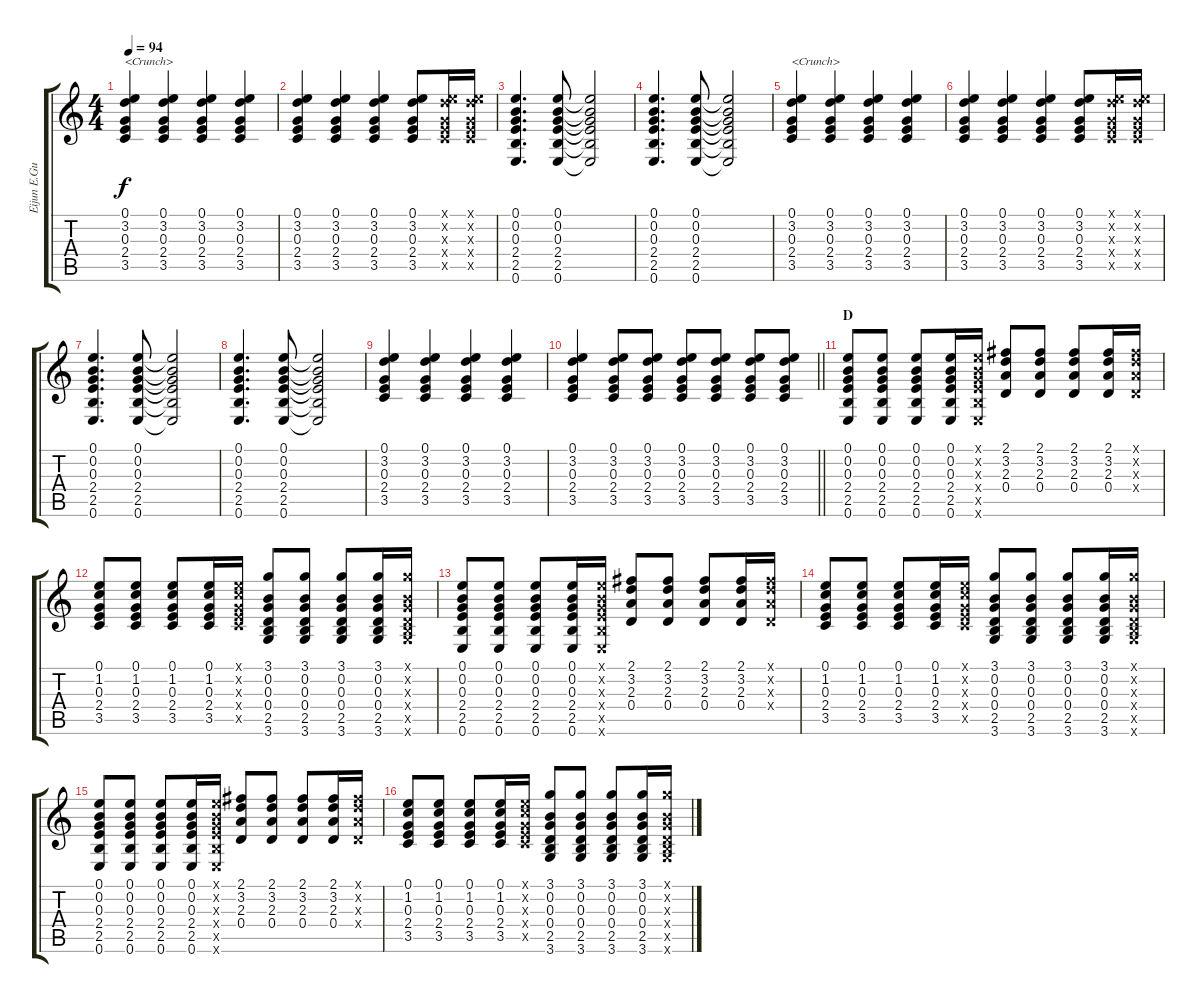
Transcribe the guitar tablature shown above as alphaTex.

\track ("Eijun E.Guitar II" "Eijun E.Gu") {instrument electricguitarclean}
\staff {score tabs}
\tuning (E4 B3 G3 D3 A2 E2) {hide}
\ts (4 4)
\tempo 94
\clef g2
\ks c
(0.1 3.2 0.3 2.4 3.5).4{txt "<Crunch>" dy f instrument overdrivenguitar} (0.1 3.2 0.3 2.4 3.5).4 (0.1 3.2 0.3 2.4 3.5).4 (0.1 3.2 0.3 2.4 3.5).4 |
(0.1 3.2 0.3 2.4 3.5).4 (0.1 3.2 0.3 2.4 3.5).4 (0.1 3.2 0.3 2.4 3.5).4 (0.1 3.2 0.3 2.4 3.5).8 (0.1{x} 3.2{x} 0.3{x} 2.4{x} 3.5{x}).16 (0.1{x} 3.2{x} 0.3{x} 2.4{x} 3.5{x}).16 |
(0.1 0.2 0.3 2.4 2.5 0.6).4{d} (0.1 0.2 0.3 2.4 2.5 0.6).8 (0.1{t} 0.2{t} 0.3{t} 2.4{t} 2.5{t} 0.6{t}).2 |
(0.1 0.2 0.3 2.4 2.5 0.6).4{d} (0.1 0.2 0.3 2.4 2.5 0.6).8 (0.1{t} 0.2{t} 0.3{t} 2.4{t} 2.5{t} 0.6{t}).2 |
(0.1 3.2 0.3 2.4 3.5).4{txt "<Crunch>" instrument overdrivenguitar} (0.1 3.2 0.3 2.4 3.5).4 (0.1 3.2 0.3 2.4 3.5).4 (0.1 3.2 0.3 2.4 3.5).4 |
(0.1 3.2 0.3 2.4 3.5).4 (0.1 3.2 0.3 2.4 3.5).4 (0.1 3.2 0.3 2.4 3.5).4 (0.1 3.2 0.3 2.4 3.5).8 (0.1{x} 3.2{x} 0.3{x} 2.4{x} 3.5{x}).16 (0.1{x} 3.2{x} 0.3{x} 2.4{x} 3.5{x}).16 |
(0.1 0.2 0.3 2.4 2.5 0.6).4{d} (0.1 0.2 0.3 2.4 2.5 0.6).8 (0.1{t} 0.2{t} 0.3{t} 2.4{t} 2.5{t} 0.6{t}).2 |
(0.1 0.2 0.3 2.4 2.5 0.6).4{d} (0.1 0.2 0.3 2.4 2.5 0.6).8 (0.1{t} 0.2{t} 0.3{t} 2.4{t} 2.5{t} 0.6{t}).2 |
(0.1 3.2 0.3 2.4 3.5).4 (0.1 3.2 0.3 2.4 3.5).4 (0.1 3.2 0.3 2.4 3.5).4 (0.1 3.2 0.3 2.4 3.5).4 |
\barLineRight lightlight
(0.1 3.2 0.3 2.4 3.5).4 (0.1 3.2 0.3 2.4 3.5).8 (0.1 3.2 0.3 2.4 3.5).8 (0.1 3.2 0.3 2.4 3.5).8 (0.1 3.2 0.3 2.4 3.5).8 (0.1 3.2 0.3 2.4 3.5).8 (0.1 3.2 0.3 2.4 3.5).8 |
\section ("" "D")
(0.1 0.2 0.3 2.4 2.5 0.6).8 (0.1 0.2 0.3 2.4 2.5 0.6).8 (0.1 0.2 0.3 2.4 2.5 0.6).8 (0.1 0.2 0.3 2.4 2.5 0.6).16 (0.1{x} 0.2{x} 0.3{x} 2.4{x} 2.5{x} 0.6{x}).16 (2.1 3.2 2.3 0.4).8 (2.1 3.2 2.3 0.4).8 (2.1 3.2 2.3 0.4).8 (2.1 3.2 2.3 0.4).16 (2.1{x} 3.2{x} 2.3{x} 0.4{x}).16 |
(0.1 1.2 0.3 2.4 3.5).8 (0.1 1.2 0.3 2.4 3.5).8 (0.1 1.2 0.3 2.4 3.5).8 (0.1 1.2 0.3 2.4 3.5).16 (0.1{x} 1.2{x} 0.3{x} 2.4{x} 3.5{x}).16 (3.1 0.2 0.3 0.4 2.5 3.6).8 (3.1 0.2 0.3 0.4 2.5 3.6).8 (3.1 0.2 0.3 0.4 2.5 3.6).8 (3.1 0.2 0.3 0.4 2.5 3.6).16 (3.1{x} 0.2{x} 0.3{x} 0.4{x} 2.5{x} 3.6{x}).16 |
(0.1 0.2 0.3 2.4 2.5 0.6).8 (0.1 0.2 0.3 2.4 2.5 0.6).8 (0.1 0.2 0.3 2.4 2.5 0.6).8 (0.1 0.2 0.3 2.4 2.5 0.6).16 (0.1{x} 0.2{x} 0.3{x} 2.4{x} 2.5{x} 0.6{x}).16 (2.1 3.2 2.3 0.4).8 (2.1 3.2 2.3 0.4).8 (2.1 3.2 2.3 0.4).8 (2.1 3.2 2.3 0.4).16 (2.1{x} 3.2{x} 2.3{x} 0.4{x}).16 |
(0.1 1.2 0.3 2.4 3.5).8 (0.1 1.2 0.3 2.4 3.5).8 (0.1 1.2 0.3 2.4 3.5).8 (0.1 1.2 0.3 2.4 3.5).16 (0.1{x} 1.2{x} 0.3{x} 2.4{x} 3.5{x}).16 (3.1 0.2 0.3 0.4 2.5 3.6).8 (3.1 0.2 0.3 0.4 2.5 3.6).8 (3.1 0.2 0.3 0.4 2.5 3.6).8 (3.1 0.2 0.3 0.4 2.5 3.6).16 (3.1{x} 0.2{x} 0.3{x} 0.4{x} 2.5{x} 3.6{x}).16 |
(0.1 0.2 0.3 2.4 2.5 0.6).8 (0.1 0.2 0.3 2.4 2.5 0.6).8 (0.1 0.2 0.3 2.4 2.5 0.6).8 (0.1 0.2 0.3 2.4 2.5 0.6).16 (0.1{x} 0.2{x} 0.3{x} 2.4{x} 2.5{x} 0.6{x}).16 (2.1 3.2 2.3 0.4).8 (2.1 3.2 2.3 0.4).8 (2.1 3.2 2.3 0.4).8 (2.1 3.2 2.3 0.4).16 (2.1{x} 3.2{x} 2.3{x} 0.4{x}).16 |
(0.1 1.2 0.3 2.4 3.5).8 (0.1 1.2 0.3 2.4 3.5).8 (0.1 1.2 0.3 2.4 3.5).8 (0.1 1.2 0.3 2.4 3.5).16 (0.1{x} 1.2{x} 0.3{x} 2.4{x} 3.5{x}).16 (3.1 0.2 0.3 0.4 2.5 3.6).8 (3.1 0.2 0.3 0.4 2.5 3.6).8 (3.1 0.2 0.3 0.4 2.5 3.6).8 (3.1 0.2 0.3 0.4 2.5 3.6).16 (3.1{x} 0.2{x} 0.3{x} 0.4{x} 2.5{x} 3.6{x}).16
